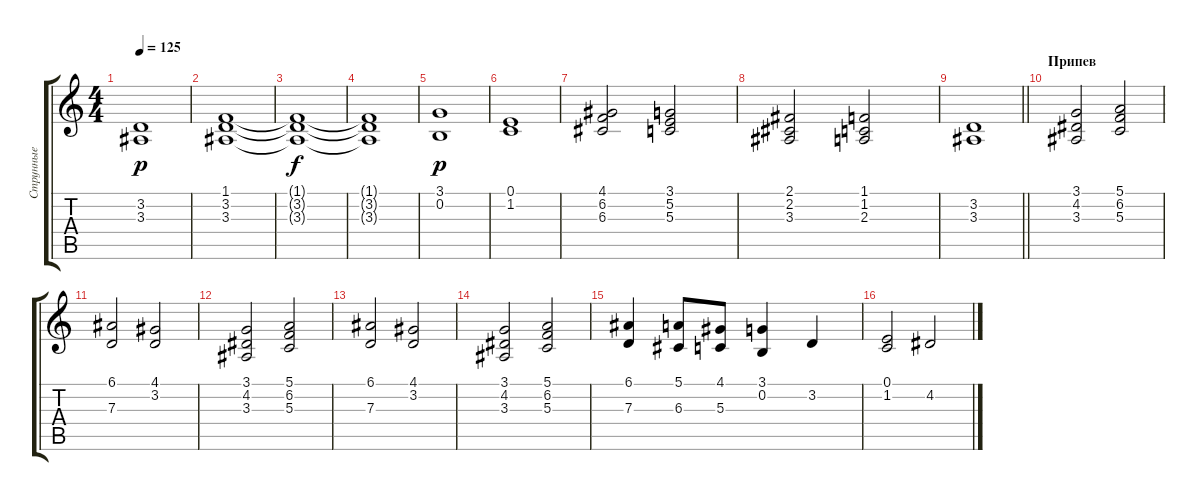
\track ("Струнные" "Струнные") {instrument stringensemble2}
\staff {score tabs}
\tuning (E4 B3 G3 D3 A2 E2) {hide}
\ts (4 4)
\tempo 125
\clef g2
\ks c
(3.2 3.3).1{dy p} |
(1.1 3.2 3.3).1 |
(1.1{t} 3.2{t} 3.3{t}).1{dy f} |
(1.1{t} 3.2{t} 3.3{t}).1 |
(3.1 0.2).1{dy p} |
(0.1 1.2).1 |
(4.1 6.2 6.3).2 (3.1 5.2 5.3).2 |
(2.1 2.2 3.3).2 (1.1 1.2 2.3).2 |
\barLineRight lightlight
(3.2 3.3).1 |
\section ("" "Припев")
(3.1 4.2 3.3).2 (5.1 6.2 5.3).2 |
(6.1 7.3).2 (4.1 3.2).2 |
(3.1 4.2 3.3).2 (5.1 6.2 5.3).2 |
(6.1 7.3).2 (4.1 3.2).2 |
(3.1 4.2 3.3).2 (5.1 6.2 5.3).2 |
(6.1 7.3).4 (5.1 6.3).8 (4.1 5.3).8 (3.1 0.2).4 3.2.4 |
(0.1 1.2).2 4.2.2
